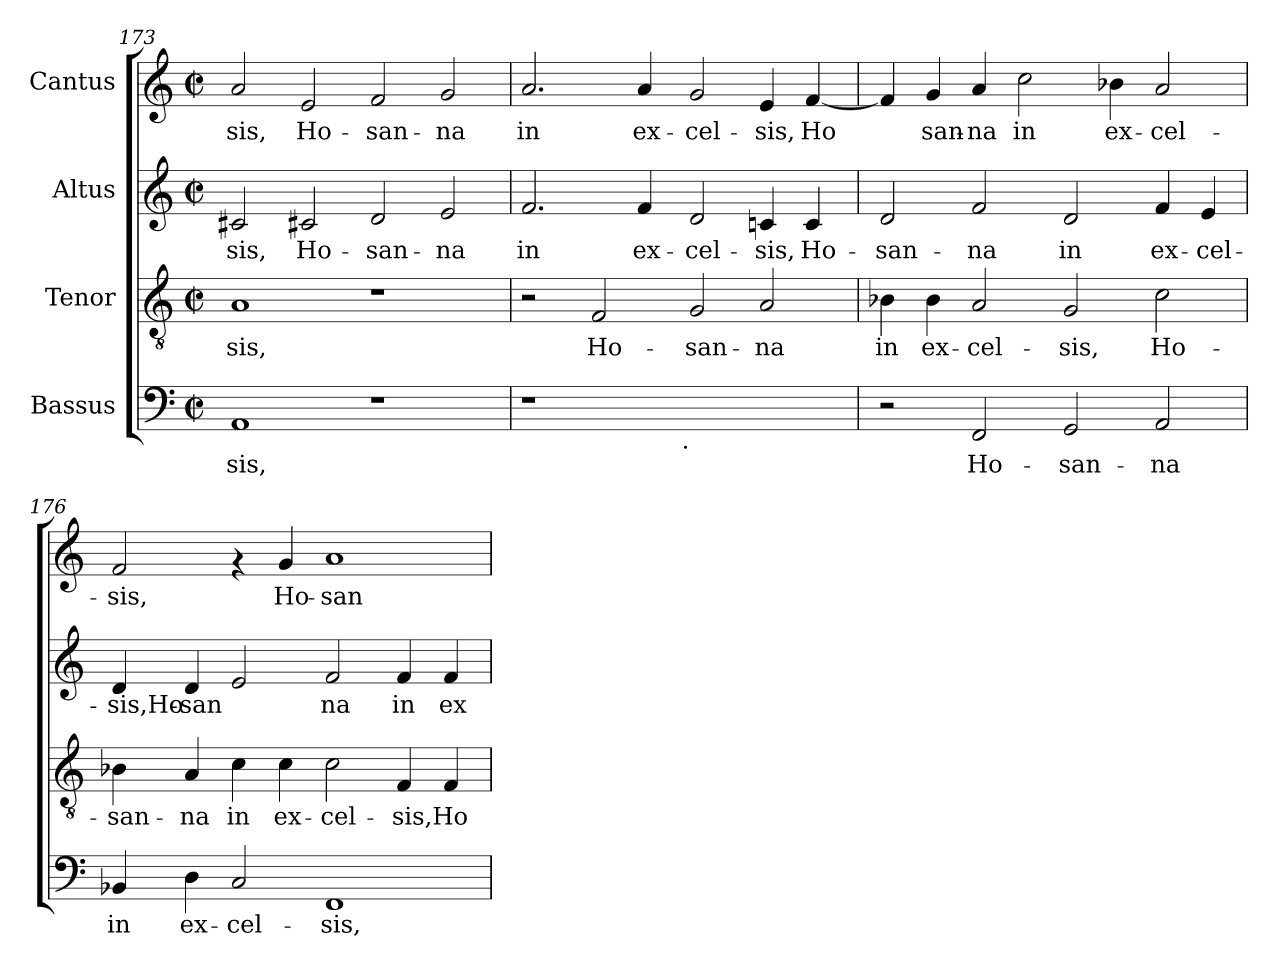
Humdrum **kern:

**kern	**text	**kern	**text	**kern	**text	**kern	**text
*part4	*part4	*part3	*part3	*part2	*part2	*part1	*part1
*staff4	*staff4	*staff3	*staff3	*staff2	*staff2	*staff1	*staff1
*I"Bassus	*	*I"Tenor	*	*I"Altus	*	*I"Cantus	*
*clefF4	*	*clefGv2	*	*clefG2	*	*clefG2	*
*k[]	*	*k[]	*	*k[]	*	*k[]	*
*C:	*	*C:	*	*C:	*	*C:	*
*M2/2	*	*M2/2	*	*M2/2	*	*M2/2	*
*met(c|)	*	*met(c|)	*	*met(c|)	*	*met(c|)	*
=173	=173	=173	=173	=173	=173	=173	=173
!	!LO:LY:b:cj	!	!LO:LY:b	!	!LO:LY:b:cj	!	!LO:LY:b:cj
1AA	-sis,	1A	-sis,	2c#X/	-sis,	2a/	-sis,
!	!	!	!	!	!LO:LY:b:cj	!	!LO:LY:b:cj
.	.	.	.	2c#X/	Ho-	2e/	Ho-
!	!	!	!	!	!LO:LY:b:cj	!	!LO:LY:b:cj
1r	.	1r	.	2d/	-san-	2f/	-san-
!	!	!	!	!	!LO:LY:b:cj	!	!LO:LY:b:cj
.	.	.	.	2e/	-na	2g/	-na
=174	=174	=174	=174	=174	=174	=174	=174
!	!	!	!	!	!LO:LY:b:cj	!	!LO:LY:b:cj
*^	*	*	*	*	*	*	*
1r	2ryy	.	2r	.	2.f/	in	2.a/	in
!	!	!	!	!LO:LY:b	!	!	!	!
.	4ryy	.	2F/	Ho-	.	.	.	.
!	!	!	!	!	!	!LO:LY:b:cj	!	!LO:LY:b:cj
.	8...ryy	.	.	.	4f/	ex-	4a/	ex-
!	!LO:TX:b:t=.	!	!	!	!	!	!	!
.	1ryy	.	.	.	.	.	.	.
!	!	!	!	!LO:LY:b	!	!LO:LY:b:cj	!	!LO:LY:b:cj
1ryy	.	.	2G/	-san-	2d/	-cel-	2g/	-cel-
!	!	!	!	!LO:LY:b	!	!LO:LY:b:cj	!	!LO:LY:b:cj
.	.	.	2A/	-na	4cn/	-sis,	4e/	-sis,
!	!	!	!	!	!	!LO:LY:b:cj	!	!LO:LY:b:cj
.	.	.	.	.	4c/	Ho-	[<4f/	Ho-
.	64ryy	.	.	.	.	.	.	.
=175	=175	=175	=175	=175	=175	=175	=175	=175
!	!	!	!	!LO:LY:b	!	!LO:LY:b:cj	!	!LO:LY:b:cj
*v	*v	*	*	*	*	*	*	*
2r	.	4B-X\	in	2d/	-san-	4f/]	--
!	!	!	!LO:LY:b	!	!	!	!LO:LY:b:cj
.	.	4B-\	ex-	.	.	4g/	-san-
!	!LO:LY:b:cj	!	!LO:LY:b	!	!LO:LY:b:cj	!	!LO:LY:b:cj
2FF/	Ho-	2A/	-cel-	2f/	-na	4a/	-na
!	!	!	!	!	!	!	!LO:LY:b:cj
.	.	.	.	.	.	2cc\	in
!	!LO:LY:b:cj	!	!LO:LY:b	!	!LO:LY:b:cj	!	!
2GG/	-san-	2G/	-sis,	2d/	in	.	.
!	!	!	!	!	!	!	!LO:LY:b:cj
.	.	.	.	.	.	4b-X\	ex-
!	!LO:LY:b:cj	!	!LO:LY:b	!	!LO:LY:b:cj	!	!LO:LY:b:cj
2AA/	-na	2c\	Ho-	4f/	ex-	2a/	-cel-
!	!	!	!	!	!LO:LY:b:cj	!	!
.	.	.	.	4e/	-cel-	.	.
!!LO:LB:g=z
=176	=176	=176	=176	=176	=176	=176	=176
!	!LO:LY:b:cj	!	!LO:LY:b	!	!LO:LY:b:cj	!	!LO:LY:b:cj
4BB-X/	in	4B-X\	-san-	4d/	-sis,Ho-	2f/	-sis,
!	!LO:LY:b:cj	!	!LO:LY:b	!	!LO:LY:b:cj	!	!
4D\	ex-	4A/	-na	4d/	-san-	.	.
!	!LO:LY:b:cj	!	!LO:LY:b	!	!LO:LY:b:cj	!	!
2C/	-cel-	4c\	in	2e/	--	4rf	.
!	!	!	!LO:LY:b	!	!	!	!LO:LY:b:cj
.	.	4c\	ex-	.	.	4g/	Ho-
!	!LO:LY:b:cj	!	!LO:LY:b	!	!LO:LY:b:cj	!	!LO:LY:b:cj
1FF	-sis,	2c\	-cel-	2f/	-na	1a	-san-
!	!	!	!LO:LY:b	!	!LO:LY:b:cj	!	!
.	.	4F/	-sis,Ho-	4f/	in	.	.
!	!	!	!LO:LY:b	!	!LO:LY:b:cj	!	!
.	.	4F/	--	4f/	ex-	.	.
=	=	=	=	=	=	=	=
*-	*-	*-	*-	*-	*-	*-	*-
